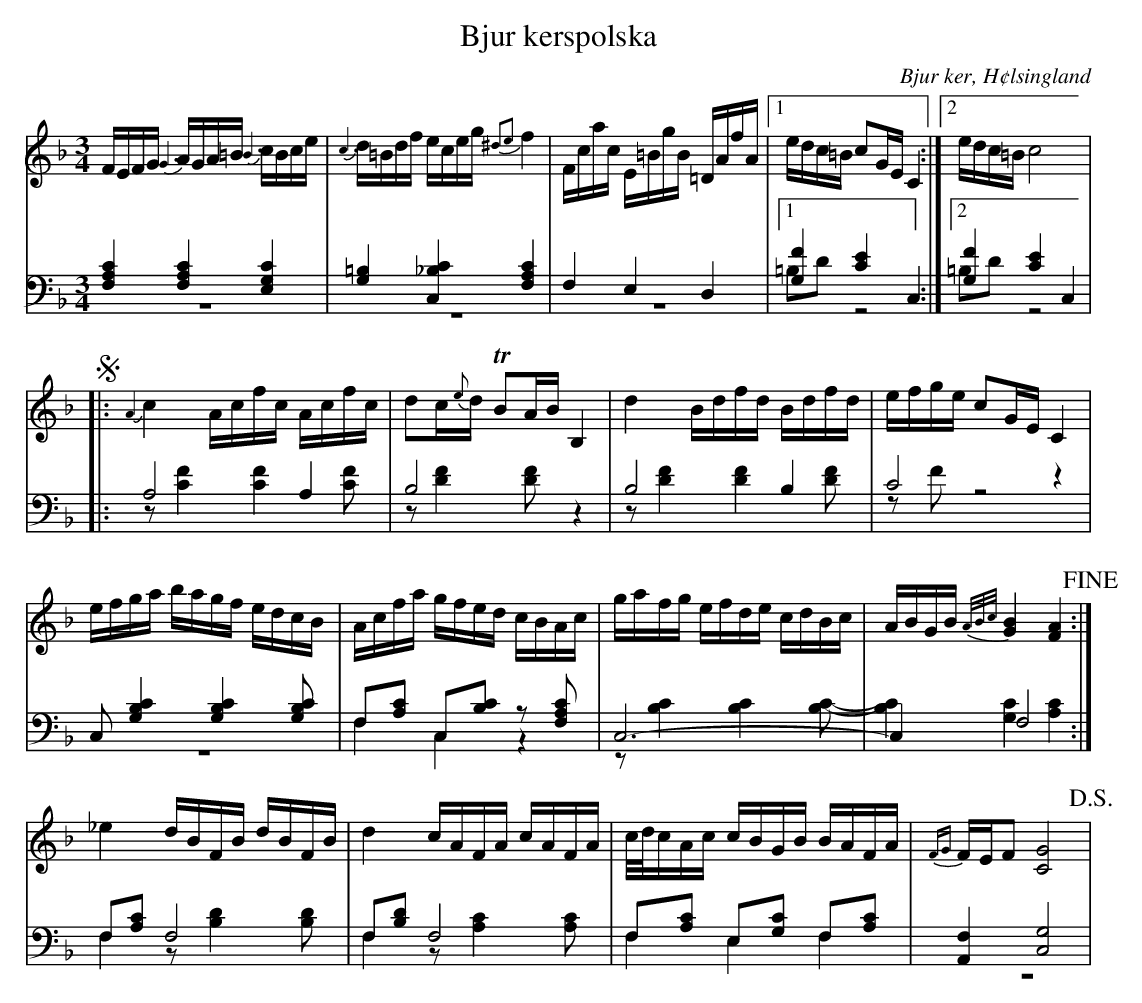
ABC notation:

X:1
T: Bjur kerspolska
O: Bjur ker, H¢lsingland
M: 3/4
L: 1/16
K: F
V:1
V:2
V:3 merge
V:1
FEFG {G3}AGA=B {B3}cBce|{c3}d=Bdf eceg {^d2e2}f4|Fcac E=BgB =DAfA|1 edc=B c2GE C4:|2 edc=B c8 |
!segno! |:{A2}c4 Acfc Acfc|d2c{e}d TB2AB B,4|d4 Bdfd Bdfd|efge c2GE C4|
efga bagf edcB|Acfa gfed cBAc|gafg efde cdBc|ABGB {A/B/c/}[G4B4] [F4A4] !fine!:|
_e4 dBFB dBFB|d4 cAFA cAFA|c/d/cAc cBGB BAFA|{FG}FEF2 [C8G8] !D.S.!|
V:2 clef=bass
[F,4A,4C4] [F,4A,4C4] [E,4G,4C4]|[G,4=B,4] [C,4_B,4C4] [F,4A,4C4]|F,4 E,4 D,4|1 [G,4F4] [C4E4] C,4:|2 [G,4F4] [C4E4] C,4 |
|:A,8 A,4|B,8 z4|B,8  B,4|C8 z4|
C,2 [G,4B,4C4] [G,4B,4C4] [G,2B,2C2]|F,2[A,2C2] C,2[B,2C2] z2 [F,2A,2C2]|C,12-|C,4 F,8:|
F,2[A,2C2] F,8|F,2[B,2D2] F,8|F,2[A,2C2] E,2[G,2C2] F,2[A,2C2]|[A,,4F,4] [C,8G,8] |
V:3 clef=bass
z12|z12|z12|1 =B,2D2 z8:|2 =B,2D2 z8|
|:z2 [C4F4] [C4F4] [C2F2]|z2 [D4F4] [D2F2] z4|z2 [D4F4] [D4F4] [D2F2]|z2 F2 z8|
z12|F,4 C,4 z4|z2 [B,4C4] [B,4C4] [B,2C2]-|[B,4C4] [G,4C4] [A,4C4]:|
F,4 z2 [B,4D4] [B,2D2]|F,4 z2 [A,4C4] [A,2C2]|F,4 E,4 F,4|z12|
